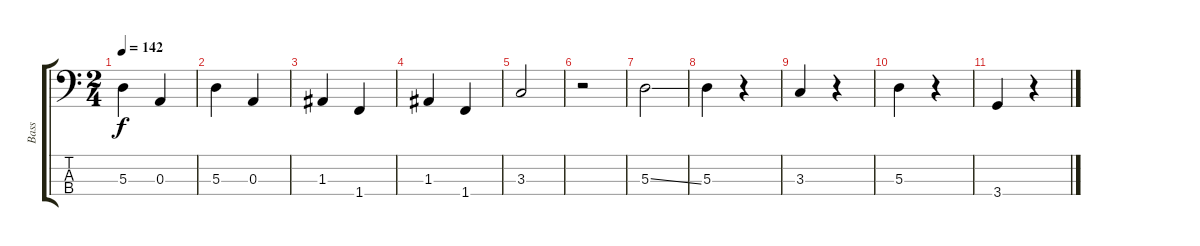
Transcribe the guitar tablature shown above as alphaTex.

\track ("Bass" "Bass") {instrument electricbassfinger}
\staff {score tabs}
\tuning (G2 D2 A1 E1) {hide}
\ts (2 4)
\tempo 142
\clef f4
\ks c
5.3.4{dy f} 0.3.4 |
5.3.4 0.3.4 |
1.3.4 1.4.4 |
1.3.4 1.4.4 |
3.3.2 |
r.2 |
5.3{ss}.2 |
5.3.4 r.4 |
3.3.4 r.4 |
5.3.4 r.4 |
3.4.4 r.4
